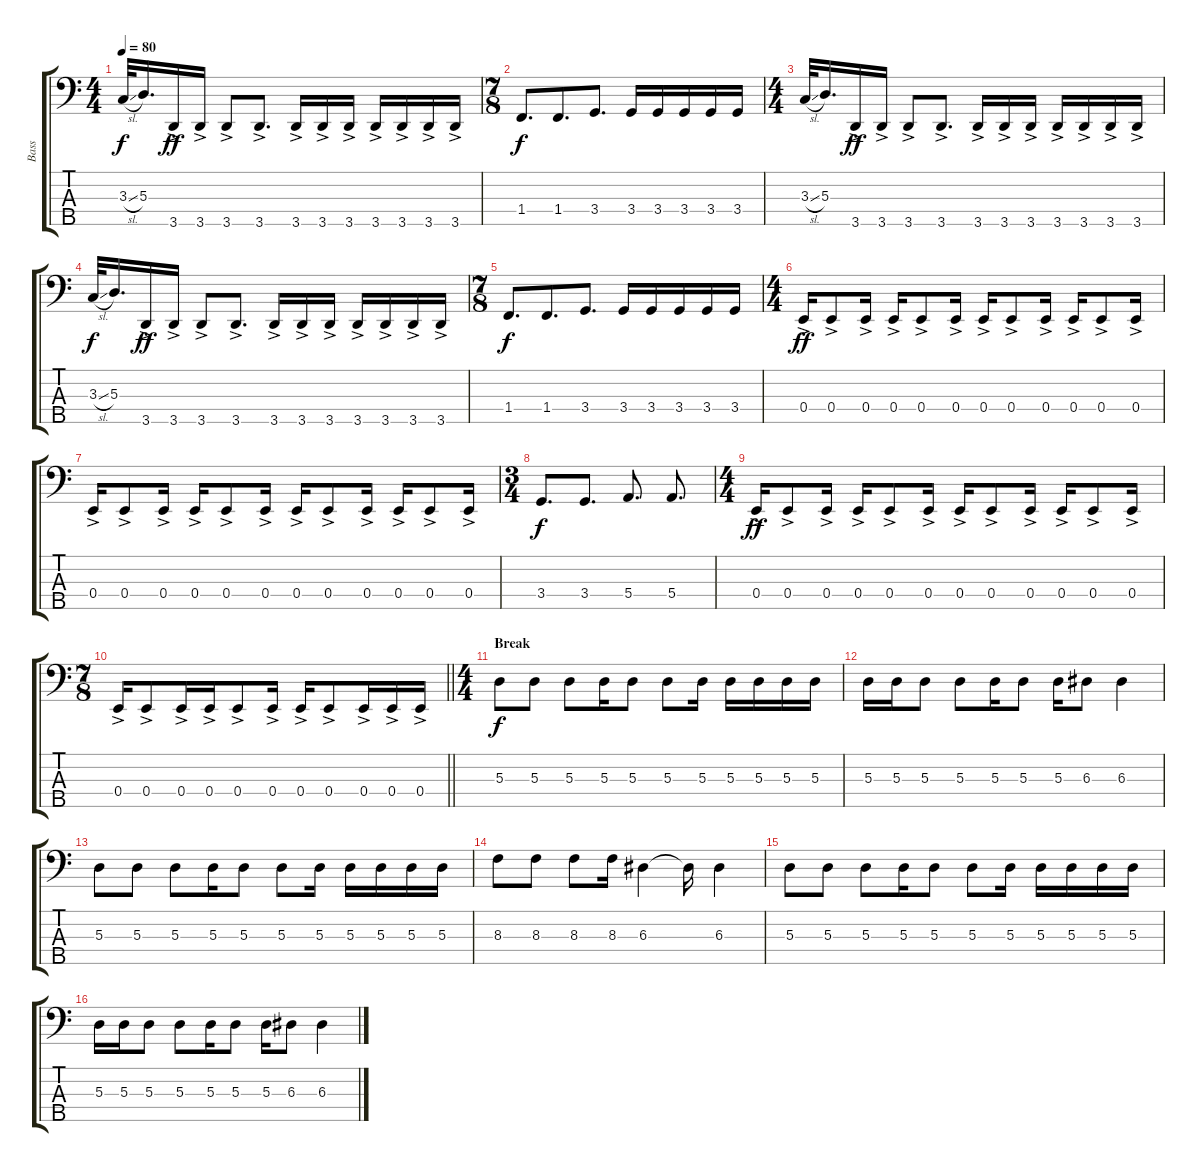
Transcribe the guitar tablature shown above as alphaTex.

\track ("Bass" "Bass") {instrument electricbassfinger}
\staff {score tabs}
\tuning (G2 D2 A1 E1 B0) {hide}
\ts (4 4)
\tempo 80
\clef f4
\ks c
3.3{sl}.32{dy f} 5.3.16{d} 3.5{ac}.16{dy ff} 3.5{ac}.16 3.5{ac}.8 3.5{ac}.8{d} 3.5{ac}.16 3.5{ac}.16 3.5{ac}.16 3.5{ac}.16 3.5{ac}.16 3.5{ac}.16 3.5{ac}.16 |
\ts (7 8)
1.4.8{d dy f} 1.4.8{d} 3.4.8{d} 3.4.16 3.4.16 3.4.16 3.4.16 3.4.16 |
\ts (4 4)
3.3{sl}.32 5.3.16{d} 3.5{ac}.16{dy ff} 3.5{ac}.16 3.5{ac}.8 3.5{ac}.8{d} 3.5{ac}.16 3.5{ac}.16 3.5{ac}.16 3.5{ac}.16 3.5{ac}.16 3.5{ac}.16 3.5{ac}.16 |
3.3{sl}.32{dy f} 5.3.16{d} 3.5{ac}.16{dy ff} 3.5{ac}.16 3.5{ac}.8 3.5{ac}.8{d} 3.5{ac}.16 3.5{ac}.16 3.5{ac}.16 3.5{ac}.16 3.5{ac}.16 3.5{ac}.16 3.5{ac}.16 |
\ts (7 8)
1.4.8{d dy f} 1.4.8{d} 3.4.8{d} 3.4.16 3.4.16 3.4.16 3.4.16 3.4.16 |
\ts (4 4)
0.4{ac}.16{dy ff} 0.4{ac}.8 0.4{ac}.16 0.4{ac}.16 0.4{ac}.8 0.4{ac}.16 0.4{ac}.16 0.4{ac}.8 0.4{ac}.16 0.4{ac}.16 0.4{ac}.8 0.4{ac}.16 |
0.4{ac}.16 0.4{ac}.8 0.4{ac}.16 0.4{ac}.16 0.4{ac}.8 0.4{ac}.16 0.4{ac}.16 0.4{ac}.8 0.4{ac}.16 0.4{ac}.16 0.4{ac}.8 0.4{ac}.16 |
\ts (3 4)
3.4.8{d dy f} 3.4.8{d} 5.4.8{d} 5.4.8{d} |
\ts (4 4)
0.4{ac}.16{dy ff} 0.4{ac}.8 0.4{ac}.16 0.4{ac}.16 0.4{ac}.8 0.4{ac}.16 0.4{ac}.16 0.4{ac}.8 0.4{ac}.16 0.4{ac}.16 0.4{ac}.8 0.4{ac}.16 |
\ts (7 8)
\barLineRight lightlight
0.4{ac}.16 0.4{ac}.8 0.4{ac}.16 0.4{ac}.16 0.4{ac}.8 0.4{ac}.16 0.4{ac}.16 0.4{ac}.8 0.4{ac}.16 0.4{ac}.16 0.4{ac}.16 |
\ts (4 4)
\section ("" "Break")
5.3.8{dy f} 5.3.8 5.3.8 5.3.16 5.3.8 5.3.8 5.3.16 5.3.16 5.3.16 5.3.16 5.3.16 |
5.3.16 5.3.16 5.3.8 5.3.8 5.3.16 5.3.8 5.3.16 6.3.8 6.3.4 |
5.3.8 5.3.8 5.3.8 5.3.16 5.3.8 5.3.8 5.3.16 5.3.16 5.3.16 5.3.16 5.3.16 |
8.3.8 8.3.8 8.3.8 8.3.16 6.3.4 6.3{t}.16 6.3.4 |
5.3.8 5.3.8 5.3.8 5.3.16 5.3.8 5.3.8 5.3.16 5.3.16 5.3.16 5.3.16 5.3.16 |
5.3.16 5.3.16 5.3.8 5.3.8 5.3.16 5.3.8 5.3.16 6.3.8 6.3.4
